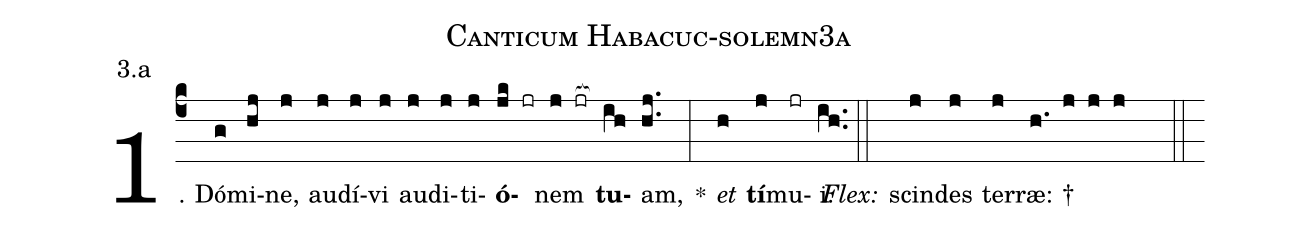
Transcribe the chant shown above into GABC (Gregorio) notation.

name: Canticum Habacuc-solemn3a;
annotation: 3.a;
%%
(c4)1. Dó(g)mi(hj)ne,(j) au(j)dí(j)vi(j) au(j)di(j)ti(j)<b>ó</b>(jk jr)nem(j jr[ocb:1{]) <b>tu</b>(ih[ocb:0}])am,(hj..) *(:) <i>et</i>(h) <b>tí</b>(j)mu(jr)i.(ih..) (::)
<i>Flex:</i>()  scin(j)des(j) ter(j)ræ: †(h. j j j  ::)
